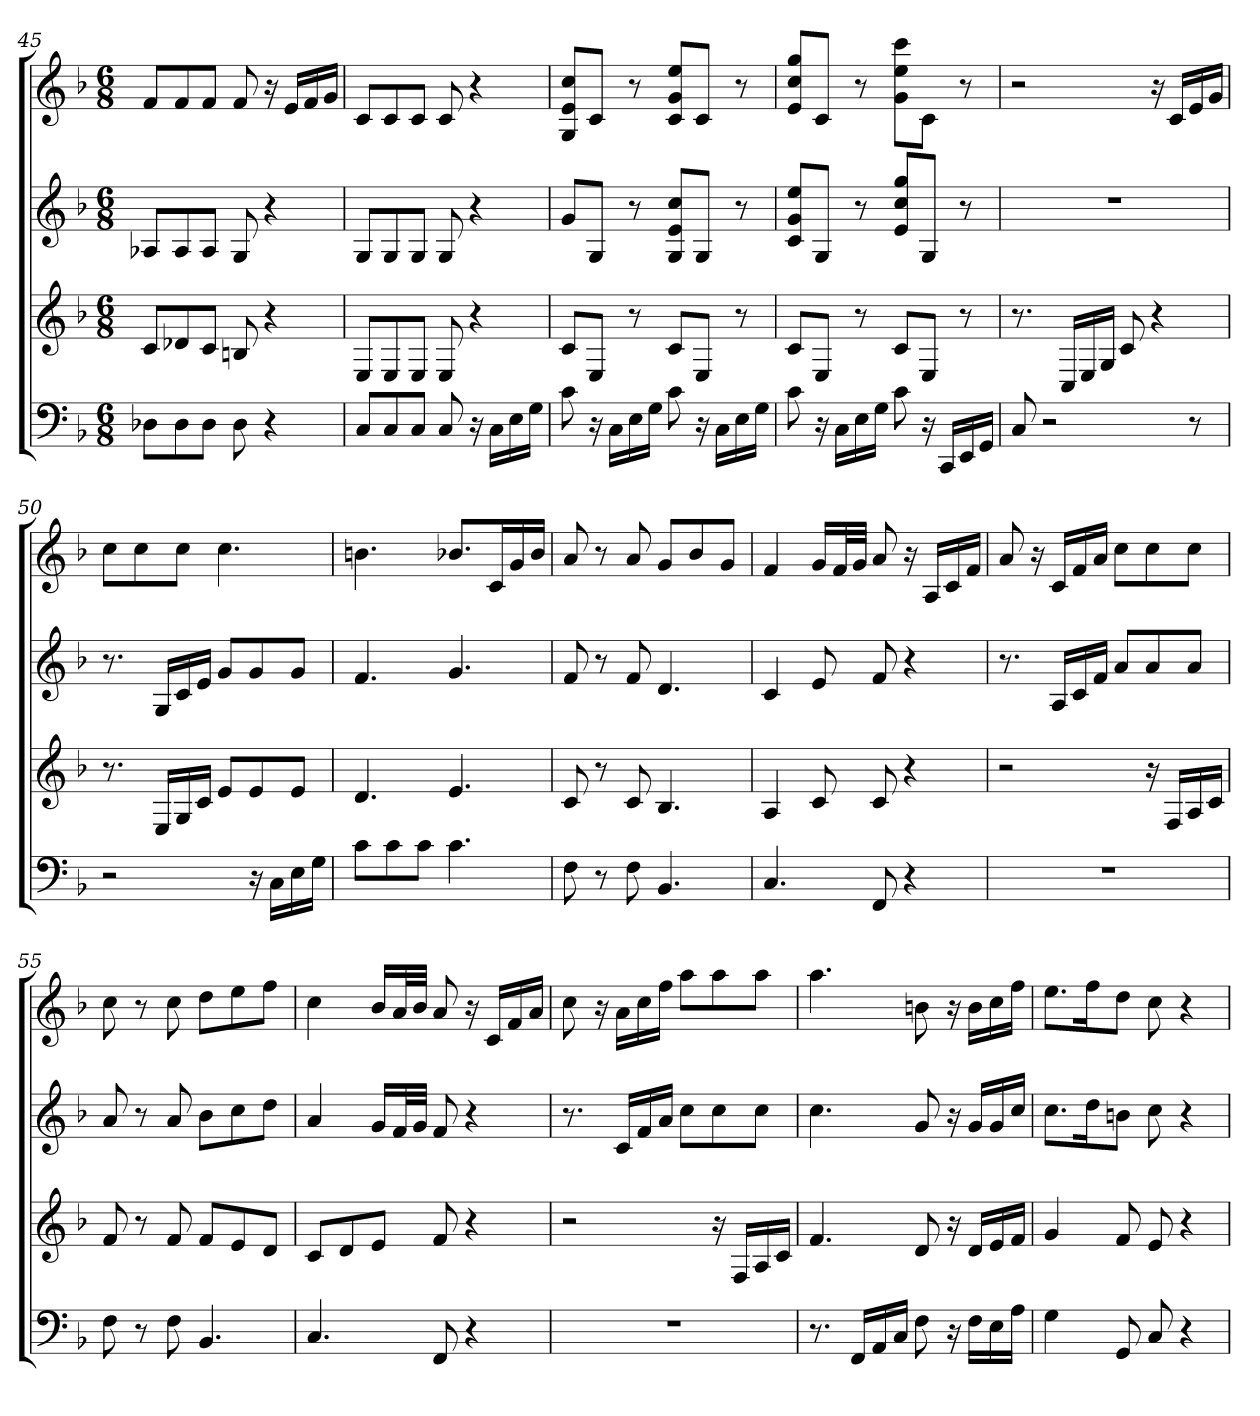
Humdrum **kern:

**kern	**kern	**kern	**kern
*part4	*part3	*part2	*part1
*staff4	*staff3	*staff2	*staff1
*k[b-]	*k[b-]	*k[b-]	*k[b-]
*F:	*F:	*F:	*F:
*M6/8	*M6/8	*M6/8	*M6/8
=45	=45	=45	=45
8D-XL	8cL	8A-XL	8fL
8D-	8d-X	8A-	8f
8D-J	8cJ	8A-J	8fJ
8D-	8Bn	8G	8f
4r	4r	4r	16r
.	.	.	16eLL
.	.	.	16f
.	.	.	16gJJ
=46	=46	=46	=46
8CL	8EL	8GL	8cL
8C	8E	8G	8c
8CJ	8EJ	8GJ	8cJ
8C	8E	8G	8c
16r	4r	4r	4r
16CLL	.	.	.
16E	.	.	.
16GJJ	.	.	.
=47	=47	=47	=47
8c	8cL	8gL	8G 8e 8ccL
16r	8EJ	8GJ	8cJ
16CLL	.	.	.
16E	8r	8r	8r
16GJJ	.	.	.
8c	8cL	8G 8e 8ccL	8c 8g 8eeL
16r	8EJ	8GJ	8cJ
16CLL	.	.	.
16E	8r	8r	8r
16GJJ	.	.	.
=48	=48	=48	=48
8c	8cL	8c 8g 8eeL	8e 8cc 8ggL
16r	8EJ	8GJ	8cJ
16CLL	.	.	.
16E	8r	8r	8r
16GJJ	.	.	.
8c	8cL	8e 8cc 8ggL	8g 8ee 8cccL
16r	8EJ	8GJ	8cJ
16CCLL	.	.	.
16EE	8r	8r	8r
16GGJJ	.	.	.
=49	=49	=49	=49
8C	8.r	2.r	2r
2r	.	.	.
.	16CLL	.	.
.	16E	.	.
.	16GJJ	.	.
.	8c	.	.
.	4r	.	16r
.	.	.	16cLL
8r	.	.	16e
.	.	.	16gJJ
=50	=50	=50	=50
2r	8.r	8.r	8ccL
.	.	.	8cc
.	16ELL	16GLL	.
.	16G	16c	8ccJ
.	16cJJ	16eJJ	.
.	8eL	8gL	4.cc
16r	8e	8g	.
16CLL	.	.	.
16E	8eJ	8gJ	.
16GJJ	.	.	.
=51	=51	=51	=51
8cL	4.d	4.f	4.bn
8c	.	.	.
8cJ	.	.	.
4.c	4.e	4.g	8.b-XL
.	.	.	16cL
.	.	.	16g
.	.	.	16b-JJ
=52	=52	=52	=52
8F	8c	8f	8a
8r	8r	8r	8r
8F	8c	8f	8a
4.BB-	4.B-	4.d	8gL
.	.	.	8b-
.	.	.	8gJ
=53	=53	=53	=53
4.C	4A	4c	4f
.	8c	8e	16gLL
.	.	.	32fL
.	.	.	32gJJJ
8FF	8c	8f	8a
4r	4r	4r	16r
.	.	.	16ALL
.	.	.	16c
.	.	.	16fJJ
=54	=54	=54	=54
2.r	2r	8.r	8a
.	.	.	16r
.	.	16ALL	16cLL
.	.	16c	16f
.	.	16fJJ	16aJJ
.	.	8aL	8ccL
.	16r	8a	8cc
.	16FLL	.	.
.	16A	8aJ	8ccJ
.	16cJJ	.	.
=55	=55	=55	=55
8F	8f	8a	8cc
8r	8r	8r	8r
8F	8f	8a	8cc
4.BB-	8fL	8b-L	8ddL
.	8e	8cc	8ee
.	8dJ	8ddJ	8ffJ
=56	=56	=56	=56
4.C	8cL	4a	4cc
.	8d	.	.
.	8eJ	16gLL	16b-LL
.	.	32fL	32aL
.	.	32gJJJ	32b-JJJ
8FF	8f	8f	8a
4r	4r	4r	16r
.	.	.	16cLL
.	.	.	16f
.	.	.	16aJJ
=57	=57	=57	=57
2.r	2r	8.r	8cc
.	.	.	16r
.	.	16cLL	16aLL
.	.	16f	16cc
.	.	16aJJ	16ffJJ
.	.	8ccL	8aaL
.	16r	8cc	8aa
.	16FLL	.	.
.	16A	8ccJ	8aaJ
.	16cJJ	.	.
=58	=58	=58	=58
8.r	4.f	4.cc	4.aa
16FFLL	.	.	.
16AA	.	.	.
16CJJ	.	.	.
8F	8d	8g	8bn
16r	16r	16r	16r
16FLL	16dLL	16gLL	16bLL
16E	16e	16g	16cc
16AJJ	16fJJ	16ccJJ	16ffJJ
=59	=59	=59	=59
4G	4g	8.ccL	8.eeL
.	.	16ddK	16ffK
8GG	8f	8bnJ	8ddJ
8C	8e	8cc	8cc
4r	4r	4r	4r
=	=	=	=
*-	*-	*-	*-
